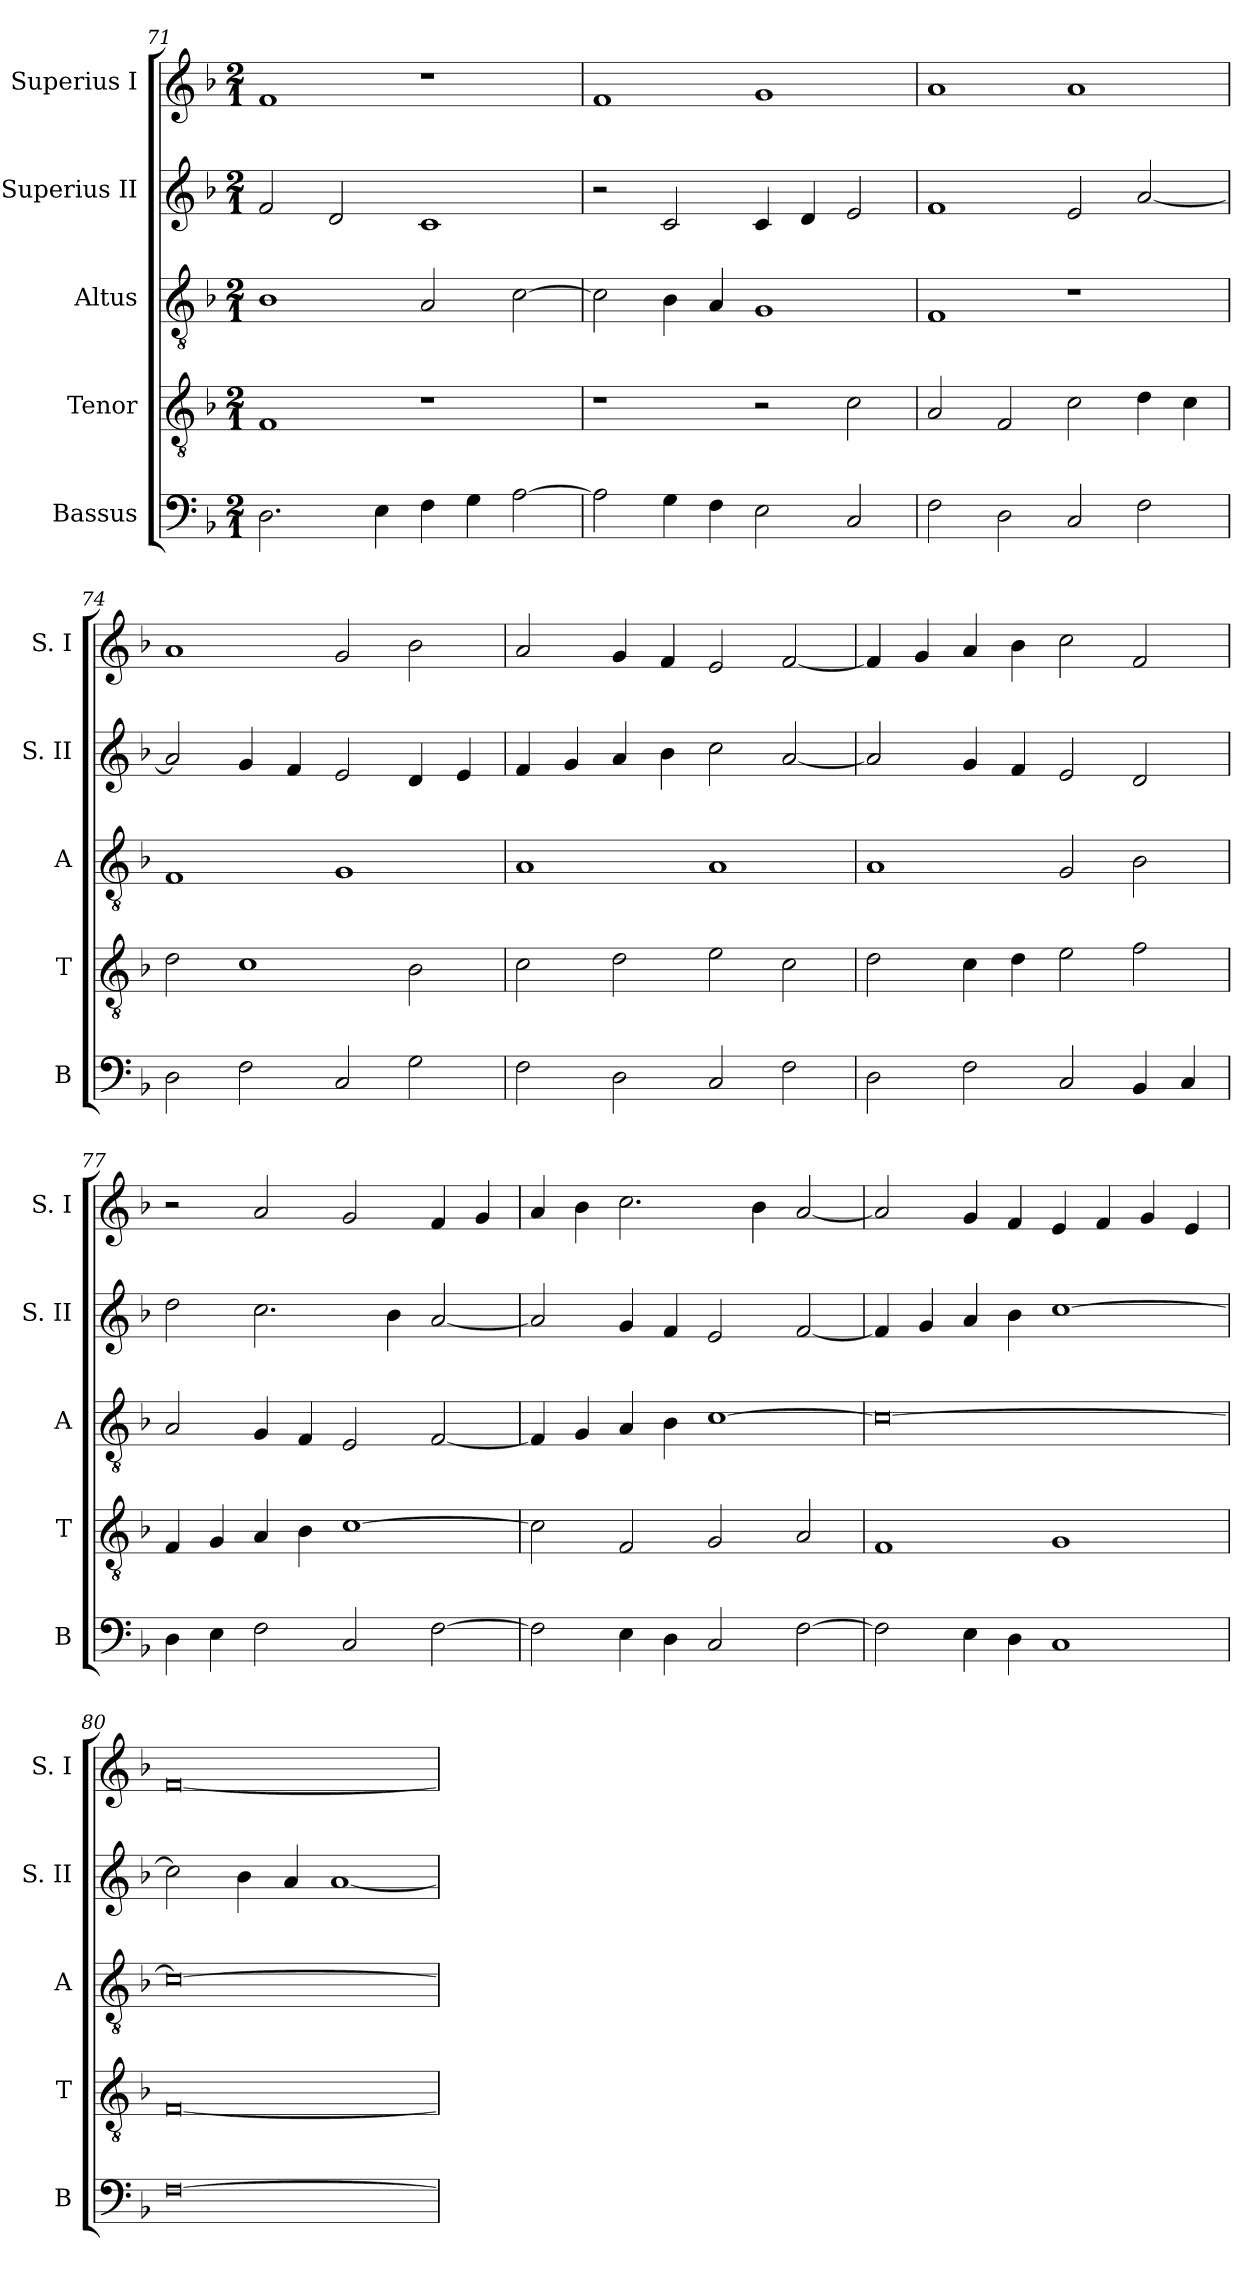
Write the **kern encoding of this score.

**kern	**kern	**kern	**kern	**kern
*part5	*part4	*part3	*part2	*part1
*staff5	*staff4	*staff3	*staff2	*staff1
*I"Bassus	*I"Tenor	*I"Altus	*I"Superius II	*I"Superius I
*I'B	*I'T	*I'A	*I'S. II	*I'S. I
*clefF4	*clefGv2	*clefGv2	*clefG2	*clefG2
*k[b-]	*k[b-]	*k[b-]	*k[b-]	*k[b-]
*F:	*F:	*F:	*F:	*F:
*M2/1	*M2/1	*M2/1	*M2/1	*M2/1
=71	=71	=71	=71	=71
2.D	1F	1B-	2f	1f
.	.	.	2d	.
4E	.	.	.	.
4F	1r	2A	1c	1r
4G	.	.	.	.
[2A	.	[2c	.	.
=72	=72	=72	=72	=72
2A]	1r	2c]	2r	1f
4G	.	4B-	2c	.
4F	.	4A	.	.
2E	2r	1G	4c	1g
.	.	.	4d	.
2C	2c	.	2e	.
=73	=73	=73	=73	=73
2F	2A	1F	1f	1a
2D	2F	.	.	.
2C	2c	1r	2e	1a
2F	4d	.	[2a	.
.	4c	.	.	.
=74	=74	=74	=74	=74
2D	2d	1F	2a]	1a
2F	1c	.	4g	.
.	.	.	4f	.
2C	.	1G	2e	2g
2G	2B-	.	4d	2b-
.	.	.	4e	.
=75	=75	=75	=75	=75
2F	2c	1A	4f	2a
.	.	.	4g	.
2D	2d	.	4a	4g
.	.	.	4b-	4f
2C	2e	1A	2cc	2e
2F	2c	.	[2a	[2f
=76	=76	=76	=76	=76
2D	2d	1A	2a]	4f]
.	.	.	.	4g
2F	4c	.	4g	4a
.	4d	.	4f	4b-
2C	2e	2G	2e	2cc
4BB-	2f	2B-	2d	2f
4C	.	.	.	.
=77	=77	=77	=77	=77
4D	4F	2A	2dd	2r
4E	4G	.	.	.
2F	4A	4G	2.cc	2a
.	4B-	4F	.	.
2C	[1c	2E	.	2g
.	.	.	4b-	.
[2F	.	[2F	[2a	4f
.	.	.	.	4g
=78	=78	=78	=78	=78
2F]	2c]	4F]	2a]	4a
.	.	4G	.	4b-
4E	2F	4A	4g	2.cc
4D	.	4B-	4f	.
2C	2G	[1c	2e	.
.	.	.	.	4b-
[2F	2A	.	[2f	[2a
=79	=79	=79	=79	=79
2F]	1F	0c_	4f]	2a]
.	.	.	4g	.
4E	.	.	4a	4g
4D	.	.	4b-	4f
1C	1G	.	[1cc	4e
.	.	.	.	4f
.	.	.	.	4g
.	.	.	.	4e
=80	=80	=80	=80	=80
[0F	[0F	0c_	2cc]	[0f
.	.	.	4b-	.
.	.	.	4a	.
.	.	.	[1a	.
=	=	=	=	=
*-	*-	*-	*-	*-
